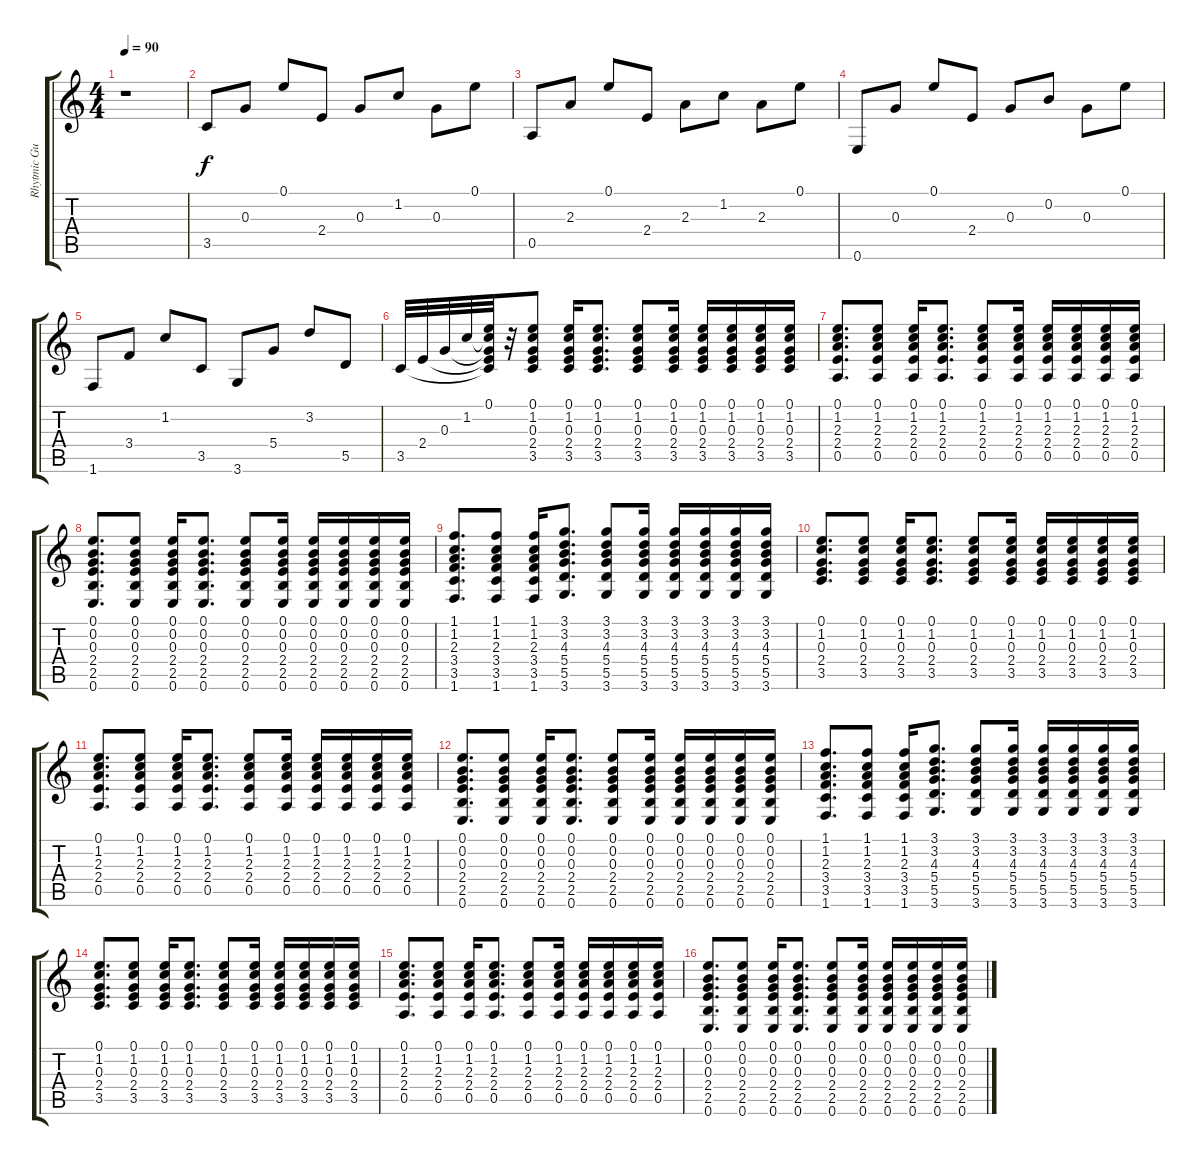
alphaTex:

\track ("Rhytmic Guitar" "Rhytmic Gu") {instrument acousticguitarsteel}
\staff {score tabs}
\tuning (E4 B3 G3 D3 A2 E2) {hide}
\ts (4 4)
\tempo 90
\clef g2
\ks c
r.1{dy f instrument acousticguitarsteel} |
3.5.8 0.3.8 0.1.8 2.4.8 0.3.8 1.2.8 0.3.8 0.1.8 |
0.5.8 2.3.8 0.1.8 2.4.8 2.3.8 1.2.8 2.3.8 0.1.8 |
0.6.8 0.3.8 0.1.8 2.4.8 0.3.8 0.2.8 0.3.8 0.1.8 |
1.6.8 3.4.8 1.2.8 3.5.8 3.6.8 5.4.8 3.2.8 5.5.8 |
3.5.32 2.4.32 0.3.32 1.2.32 (0.1 1.2{t} 0.3{t} 2.4{t} 3.5{t}).32 r.32 (0.1 1.2 0.3 2.4 3.5).8 (0.1 1.2 0.3 2.4 3.5).16 (0.1 1.2 0.3 2.4 3.5).8{d} (0.1 1.2 0.3 2.4 3.5).8 (0.1 1.2 0.3 2.4 3.5).16 (0.1 1.2 0.3 2.4 3.5).16 (0.1 1.2 0.3 2.4 3.5).16 (0.1 1.2 0.3 2.4 3.5).16 (0.1 1.2 0.3 2.4 3.5).16 |
(0.1 1.2 2.3 2.4 0.5).8{d} (0.1 1.2 2.3 2.4 0.5).8 (0.1 1.2 2.3 2.4 0.5).16 (0.1 1.2 2.3 2.4 0.5).8{d} (0.1 1.2 2.3 2.4 0.5).8 (0.1 1.2 2.3 2.4 0.5).16 (0.1 1.2 2.3 2.4 0.5).16 (0.1 1.2 2.3 2.4 0.5).16 (0.1 1.2 2.3 2.4 0.5).16 (0.1 1.2 2.3 2.4 0.5).16 |
(0.1 0.2 0.3 2.4 2.5 0.6).8{d} (0.1 0.2 0.3 2.4 2.5 0.6).8 (0.1 0.2 0.3 2.4 2.5 0.6).16 (0.1 0.2 0.3 2.4 2.5 0.6).8{d} (0.1 0.2 0.3 2.4 2.5 0.6).8 (0.1 0.2 0.3 2.4 2.5 0.6).16 (0.1 0.2 0.3 2.4 2.5 0.6).16 (0.1 0.2 0.3 2.4 2.5 0.6).16 (0.1 0.2 0.3 2.4 2.5 0.6).16 (0.1 0.2 0.3 2.4 2.5 0.6).16 |
(1.1 1.2 2.3 3.4 3.5 1.6).8{d} (1.1 1.2 2.3 3.4 3.5 1.6).8 (1.1 1.2 2.3 3.4 3.5 1.6).16 (3.1 3.2 4.3 5.4 5.5 3.6).8{d} (3.1 3.2 4.3 5.4 5.5 3.6).8 (3.1 3.2 4.3 5.4 5.5 3.6).16 (3.1 3.2 4.3 5.4 5.5 3.6).16 (3.1 3.2 4.3 5.4 5.5 3.6).16 (3.1 3.2 4.3 5.4 5.5 3.6).16 (3.1 3.2 4.3 5.4 5.5 3.6).16 |
(0.1 1.2 0.3 2.4 3.5).8{d} (0.1 1.2 0.3 2.4 3.5).8 (0.1 1.2 0.3 2.4 3.5).16 (0.1 1.2 0.3 2.4 3.5).8{d} (0.1 1.2 0.3 2.4 3.5).8 (0.1 1.2 0.3 2.4 3.5).16 (0.1 1.2 0.3 2.4 3.5).16 (0.1 1.2 0.3 2.4 3.5).16 (0.1 1.2 0.3 2.4 3.5).16 (0.1 1.2 0.3 2.4 3.5).16 |
(0.1 1.2 2.3 2.4 0.5).8{d} (0.1 1.2 2.3 2.4 0.5).8 (0.1 1.2 2.3 2.4 0.5).16 (0.1 1.2 2.3 2.4 0.5).8{d} (0.1 1.2 2.3 2.4 0.5).8 (0.1 1.2 2.3 2.4 0.5).16 (0.1 1.2 2.3 2.4 0.5).16 (0.1 1.2 2.3 2.4 0.5).16 (0.1 1.2 2.3 2.4 0.5).16 (0.1 1.2 2.3 2.4 0.5).16 |
(0.1 0.2 0.3 2.4 2.5 0.6).8{d} (0.1 0.2 0.3 2.4 2.5 0.6).8 (0.1 0.2 0.3 2.4 2.5 0.6).16 (0.1 0.2 0.3 2.4 2.5 0.6).8{d} (0.1 0.2 0.3 2.4 2.5 0.6).8 (0.1 0.2 0.3 2.4 2.5 0.6).16 (0.1 0.2 0.3 2.4 2.5 0.6).16 (0.1 0.2 0.3 2.4 2.5 0.6).16 (0.1 0.2 0.3 2.4 2.5 0.6).16 (0.1 0.2 0.3 2.4 2.5 0.6).16 |
(1.1 1.2 2.3 3.4 3.5 1.6).8{d} (1.1 1.2 2.3 3.4 3.5 1.6).8 (1.1 1.2 2.3 3.4 3.5 1.6).16 (3.1 3.2 4.3 5.4 5.5 3.6).8{d} (3.1 3.2 4.3 5.4 5.5 3.6).8 (3.1 3.2 4.3 5.4 5.5 3.6).16 (3.1 3.2 4.3 5.4 5.5 3.6).16 (3.1 3.2 4.3 5.4 5.5 3.6).16 (3.1 3.2 4.3 5.4 5.5 3.6).16 (3.1 3.2 4.3 5.4 5.5 3.6).16 |
(0.1 1.2 0.3 2.4 3.5).8{d} (0.1 1.2 0.3 2.4 3.5).8 (0.1 1.2 0.3 2.4 3.5).16 (0.1 1.2 0.3 2.4 3.5).8{d} (0.1 1.2 0.3 2.4 3.5).8 (0.1 1.2 0.3 2.4 3.5).16 (0.1 1.2 0.3 2.4 3.5).16 (0.1 1.2 0.3 2.4 3.5).16 (0.1 1.2 0.3 2.4 3.5).16 (0.1 1.2 0.3 2.4 3.5).16 |
(0.1 1.2 2.3 2.4 0.5).8{d} (0.1 1.2 2.3 2.4 0.5).8 (0.1 1.2 2.3 2.4 0.5).16 (0.1 1.2 2.3 2.4 0.5).8{d} (0.1 1.2 2.3 2.4 0.5).8 (0.1 1.2 2.3 2.4 0.5).16 (0.1 1.2 2.3 2.4 0.5).16 (0.1 1.2 2.3 2.4 0.5).16 (0.1 1.2 2.3 2.4 0.5).16 (0.1 1.2 2.3 2.4 0.5).16 |
(0.1 0.2 0.3 2.4 2.5 0.6).8{d} (0.1 0.2 0.3 2.4 2.5 0.6).8 (0.1 0.2 0.3 2.4 2.5 0.6).16 (0.1 0.2 0.3 2.4 2.5 0.6).8{d} (0.1 0.2 0.3 2.4 2.5 0.6).8 (0.1 0.2 0.3 2.4 2.5 0.6).16 (0.1 0.2 0.3 2.4 2.5 0.6).16 (0.1 0.2 0.3 2.4 2.5 0.6).16 (0.1 0.2 0.3 2.4 2.5 0.6).16 (0.1 0.2 0.3 2.4 2.5 0.6).16
